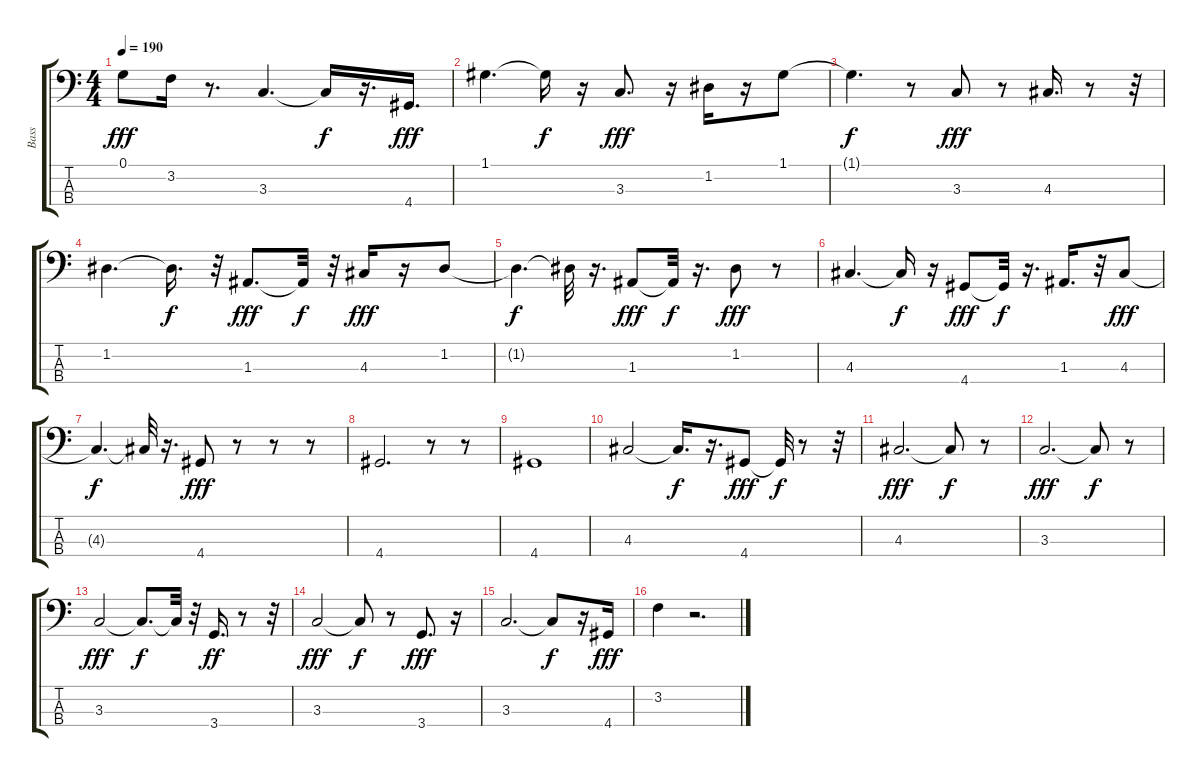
\track ("Bass" "Bass") {instrument electricbassfinger}
\staff {score tabs}
\tuning (G2 D2 A1 E1) {hide}
\ts (4 4)
\tempo 190
\clef f4
\ks c
0.1.8{dy fff} 3.2.16 r.8{d} 3.3.4{d} 3.3{t}.16{dy f} r.16{d} 4.4.16{d dy fff} |
1.1.4{d} 1.1{t}.16{dy f} r.16 3.3.8{d dy fff} r.16 1.2.16 r.16 1.1.8 |
1.1{t}.4{d dy f} r.8 3.3.8{dy fff} r.8 4.3.16{d} r.8 r.32 |
1.2.4{d} 1.2{t}.16{d dy f} r.32 1.3.8{d dy fff} 1.3{t}.32{dy f} r.32 4.3.16{dy fff} r.16 1.2.8 |
1.2{t}.4{d dy f} 1.2{t}.32 r.16{d} 1.3.8{dy fff} 1.3{t}.32{dy f} r.16{d} 1.2.8{dy fff} r.8 |
4.3.4{d} 4.3{t}.16{dy f} r.16 4.4.8{dy fff} 4.4{t}.32{dy f} r.16{d} 1.3.16{d} r.32 4.3.8{dy fff} |
4.3{t}.4{d dy f} 4.3{t}.32 r.16{d} 4.4.8{dy fff} r.8 r.8 r.8 |
4.4.2{d} r.8 r.8 |
4.4.1 |
4.3.2 4.3{t}.16{d dy f} r.16{d} 4.4.8{dy fff} 4.4{t}.32{dy f} r.8 r.32 |
4.3.2{d dy fff} 4.3{t}.8{dy f} r.8 |
3.3.2{d dy fff} 3.3{t}.8{dy f} r.8 |
3.3.2{dy fff} 3.3{t}.8{d dy f} 3.3{t}.32 r.32 3.4.16{d dy ff} r.8 r.32 |
3.3.2{dy fff} 3.3{t}.8{dy f} r.8 3.4.8{d dy fff} r.16 |
3.3.2{d} 3.3{t}.8{dy f} r.16 4.4.16{dy fff} |
3.2.4 r.2{d}
